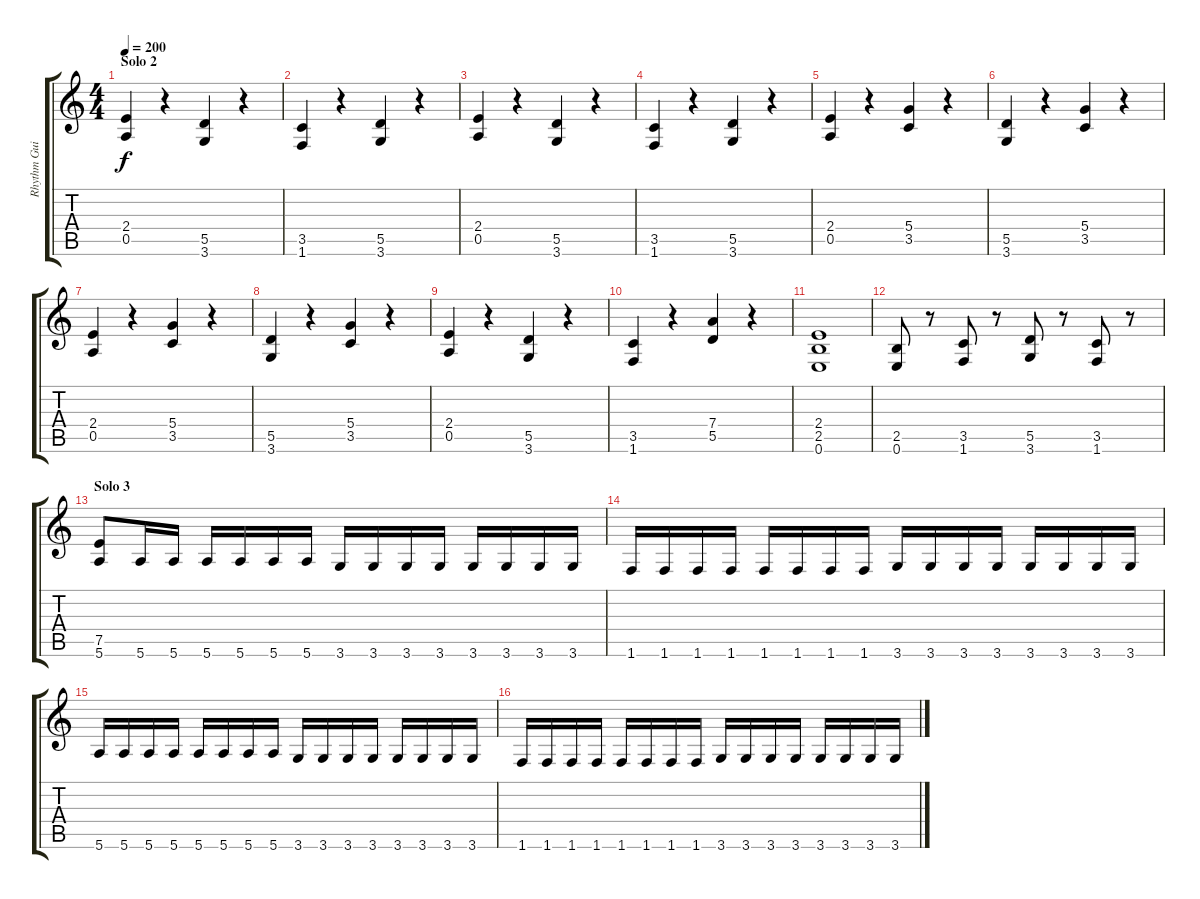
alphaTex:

\track ("Rhythm Guitar 2" "Rhythm Gui") {instrument overdrivenguitar}
\staff {score tabs}
\tuning (E4 B3 G3 D3 A2 E2) {hide}
\ts (4 4)
\section ("" "Solo 2")
\tempo 200
\clef g2
\ks c
(2.4 0.5).4{dy f} r.4 (5.5 3.6).4 r.4 |
(3.5 1.6).4 r.4 (5.5 3.6).4 r.4 |
(2.4 0.5).4 r.4 (5.5 3.6).4 r.4 |
(3.5 1.6).4 r.4 (5.5 3.6).4 r.4 |
(2.4 0.5).4 r.4 (5.4 3.5).4 r.4 |
(5.5 3.6).4 r.4 (5.4 3.5).4 r.4 |
(2.4 0.5).4 r.4 (5.4 3.5).4 r.4 |
(5.5 3.6).4 r.4 (5.4 3.5).4 r.4 |
(2.4 0.5).4 r.4 (5.5 3.6).4 r.4 |
(3.5 1.6).4 r.4 (7.4 5.5).4 r.4 |
(2.4 2.5 0.6).1 |
(2.5 0.6).8 r.8 (3.5 1.6).8 r.8 (5.5 3.6).8 r.8 (3.5 1.6).8 r.8 |
\section ("" "Solo 3")
(7.5 5.6).8 5.6.16 5.6.16 5.6.16 5.6.16 5.6.16 5.6.16 3.6.16 3.6.16 3.6.16 3.6.16 3.6.16 3.6.16 3.6.16 3.6.16 |
1.6.16 1.6.16 1.6.16 1.6.16 1.6.16 1.6.16 1.6.16 1.6.16 3.6.16 3.6.16 3.6.16 3.6.16 3.6.16 3.6.16 3.6.16 3.6.16 |
5.6.16 5.6.16 5.6.16 5.6.16 5.6.16 5.6.16 5.6.16 5.6.16 3.6.16 3.6.16 3.6.16 3.6.16 3.6.16 3.6.16 3.6.16 3.6.16 |
1.6.16 1.6.16 1.6.16 1.6.16 1.6.16 1.6.16 1.6.16 1.6.16 3.6.16 3.6.16 3.6.16 3.6.16 3.6.16 3.6.16 3.6.16 3.6.16
